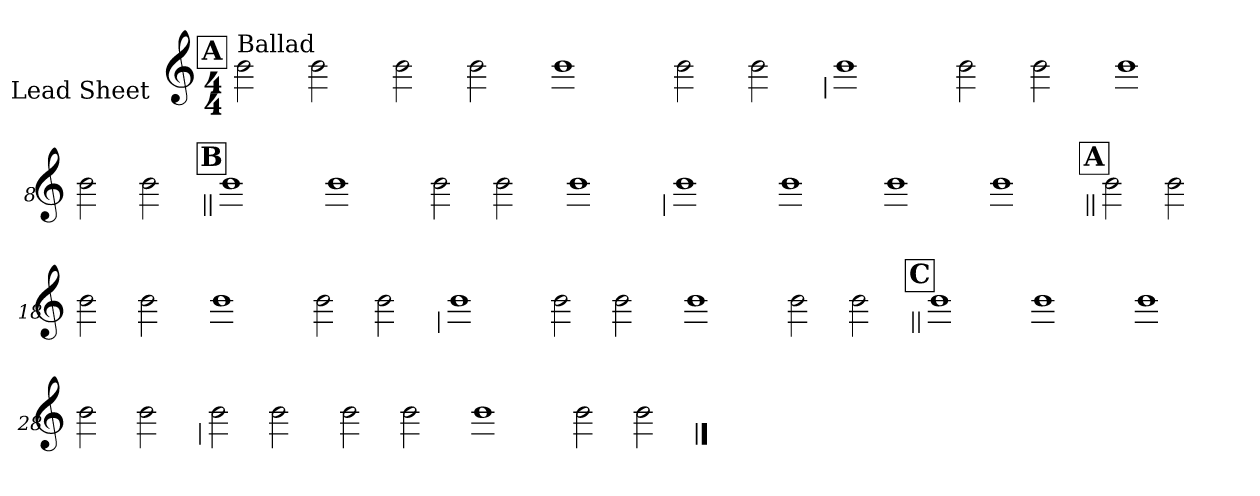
**kern
*part1
*staff1
*I"Lead Sheet
*stria0
*clefG2
*k[]
*C:
*M4/4
!!LO:REH:place=s1:a:t=A
=1||
!LO:TX:a:t=Ballad
2b
2b
=2-
2b
2b
=3-
1b
=4-
2b
2b
!!LO:LB:g=z
=5
1b
=6-
2b
2b
=7-
1b
=8-
2b
2b
!!LO:LB:g=z
!!LO:REH:place=s1:a:t=B
=9||
1b
=10-
1b
=11-
2b
2b
=12-
1b
!!LO:LB:g=z
=13
1b
=14-
1b
=15-
1b
=16-
1b
!!LO:LB:g=z
!!LO:REH:place=s1:a:t=A
=17||
2b
2b
=18-
2b
2b
=19-
1b
=20-
2b
2b
!!LO:LB:g=z
=21
1b
=22-
2b
2b
=23-
1b
=24-
2b
2b
!!LO:LB:g=z
!!LO:REH:place=s1:a:t=C
=25||
1b
=26-
1b
=27-
1b
=28-
2b
2b
!!LO:LB:g=z
=29
2b
2b
=30-
2b
2b
=31-
1b
=32-
2b
2b
==
*-
